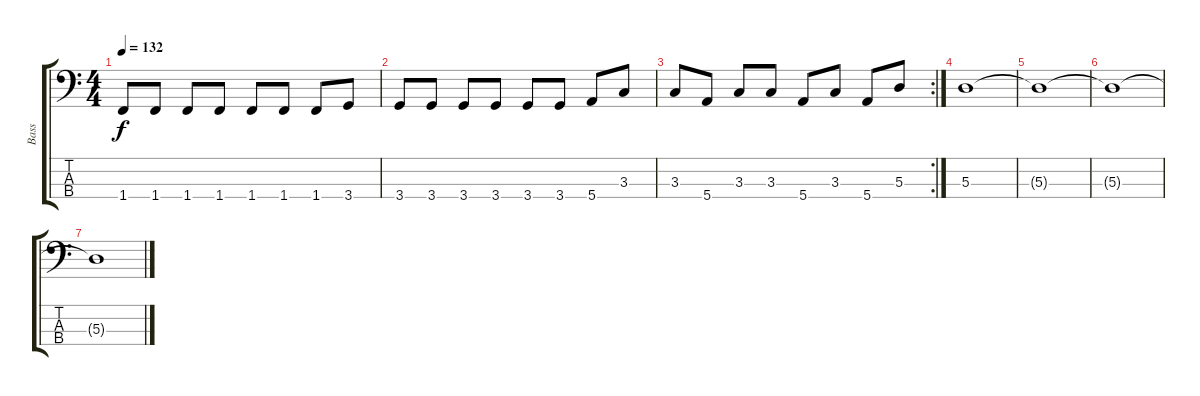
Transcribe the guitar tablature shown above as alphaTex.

\track ("Bass" "Bass") {instrument electricbassfinger}
\staff {score tabs}
\tuning (G2 D2 A1 E1) {hide}
\ts (4 4)
\tempo 132
\clef f4
\ks c
1.4{t}.8{dy f} 1.4.8 1.4.8 1.4.8 1.4.8 1.4.8 1.4.8 3.4.8 |
3.4.8 3.4.8 3.4.8 3.4.8 3.4.8 3.4.8 5.4.8 3.3.8 |
\rc 2
3.3.8 5.4.8 3.3.8 3.3.8 5.4.8 3.3.8 5.4.8 5.3.8 |
5.3.1 |
5.3{t}.1 |
5.3{t}.1{volume 0} |
5.3{t}.1
